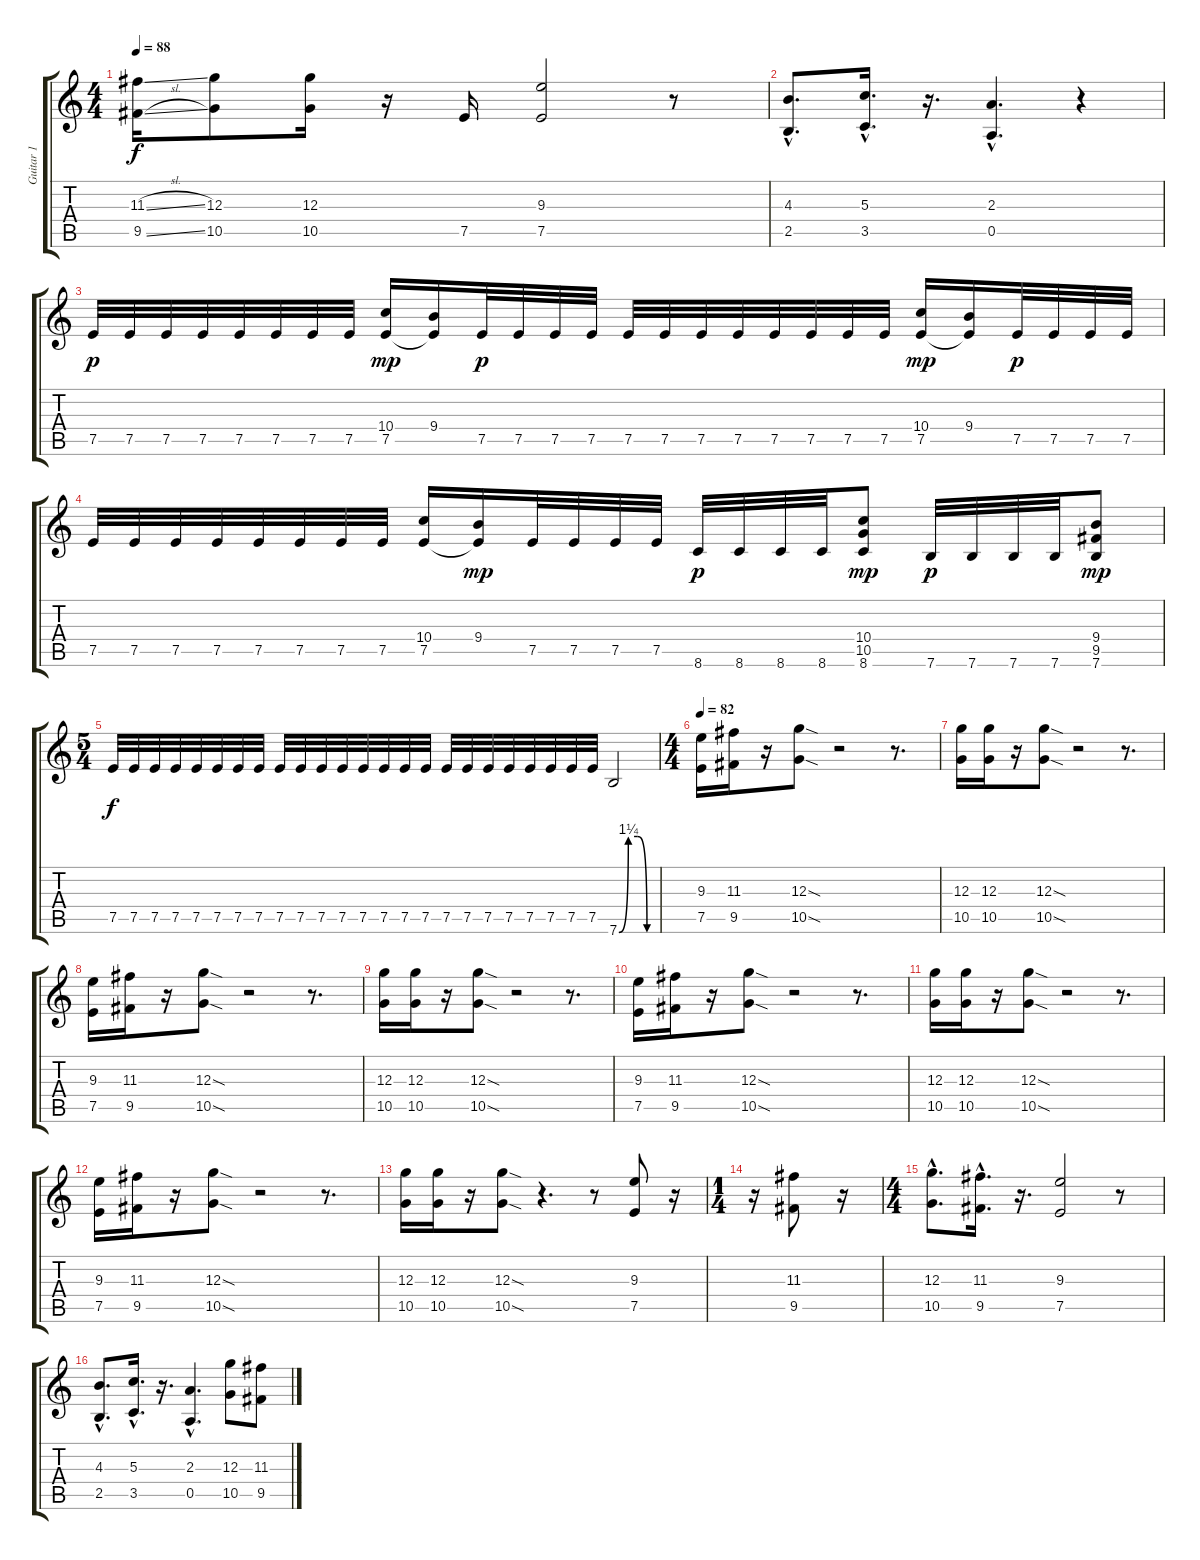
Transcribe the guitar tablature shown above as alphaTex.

\track ("Guitar 1" "Guitar 1") {instrument distortionguitar}
\staff {score tabs}
\tuning (E4 B3 G3 D3 A2 E2) {hide}
\ts (4 4)
\tempo 88
\clef g2
\ks c
(11.3{sl} 9.5{sl}).16{dy f} (12.3 10.5).8 (12.3 10.5).16 r.16 7.5.16 (9.3 7.5).2 r.8 |
(4.3{hac} 2.5{hac}).8{d} (5.3{hac} 3.5{hac}).16{d} r.16{d} (2.3{hac} 0.5{hac}).4{d} r.4 |
7.5.32{dy p} 7.5.32 7.5.32 7.5.32 7.5.32 7.5.32 7.5.32 7.5.32 (10.4 7.5).16{dy mp} (9.4 7.5{t}).16 7.5.32{dy p} 7.5.32 7.5.32 7.5.32 7.5.32 7.5.32 7.5.32 7.5.32 7.5.32 7.5.32 7.5.32 7.5.32 (10.4 7.5).16{dy mp} (9.4 7.5{t}).16 7.5.32{dy p} 7.5.32 7.5.32 7.5.32 |
7.5.32 7.5.32 7.5.32 7.5.32 7.5.32 7.5.32 7.5.32 7.5.32 (10.4 7.5).16 (9.4 7.5{t}).16{dy mp} 7.5.32 7.5.32 7.5.32 7.5.32 8.6.32{dy p} 8.6.32 8.6.32 8.6.32 (10.4 10.5 8.6).8{dy mp} 7.6.32{dy p} 7.6.32 7.6.32 7.6.32 (9.4 9.5 7.6).8{dy mp} |
\ts (5 4)
7.5.32{dy f} 7.5.32 7.5.32 7.5.32 7.5.32 7.5.32 7.5.32 7.5.32 7.5.32 7.5.32 7.5.32 7.5.32 7.5.32 7.5.32 7.5.32 7.5.32 7.5.32 7.5.32 7.5.32 7.5.32 7.5.32 7.5.32 7.5.32 7.5.32 7.6{be (custom 0 0 15 5 30 5 45 0 60 0)}.2 |
\ts (4 4)
\tempo 82
(9.3 7.5).16 (11.3 9.5).16 r.16 (12.3{sod} 10.5{sod}).8 r.2 r.8{d} |
(12.3 10.5).16 (12.3 10.5).16 r.16 (12.3{sod} 10.5{sod}).8 r.2 r.8{d} |
(9.3 7.5).16 (11.3 9.5).16 r.16 (12.3{sod} 10.5{sod}).8 r.2 r.8{d} |
(12.3 10.5).16 (12.3 10.5).16 r.16 (12.3{sod} 10.5{sod}).8 r.2 r.8{d} |
(9.3 7.5).16 (11.3 9.5).16 r.16 (12.3{sod} 10.5{sod}).8 r.2 r.8{d} |
(12.3 10.5).16 (12.3 10.5).16 r.16 (12.3{sod} 10.5{sod}).8 r.2 r.8{d} |
(9.3 7.5).16 (11.3 9.5).16 r.16 (12.3{sod} 10.5{sod}).8 r.2 r.8{d} |
(12.3 10.5).16 (12.3 10.5).16 r.16 (12.3{sod} 10.5{sod}).8 r.4{d} r.8 (9.3 7.5).8 r.16 |
\ts (1 4)
r.16 (11.3 9.5).8 r.16 |
\ts (4 4)
(12.3{hac} 10.5{hac}).8{d} (11.3{hac} 9.5{hac}).16{d} r.16{d} (9.3 7.5).2 r.8 |
(4.3{hac} 2.5{hac}).8{d} (5.3{hac} 3.5{hac}).16{d} r.16{d} (2.3{hac} 0.5{hac}).4{d} (12.3 10.5).8 (11.3 9.5).8
